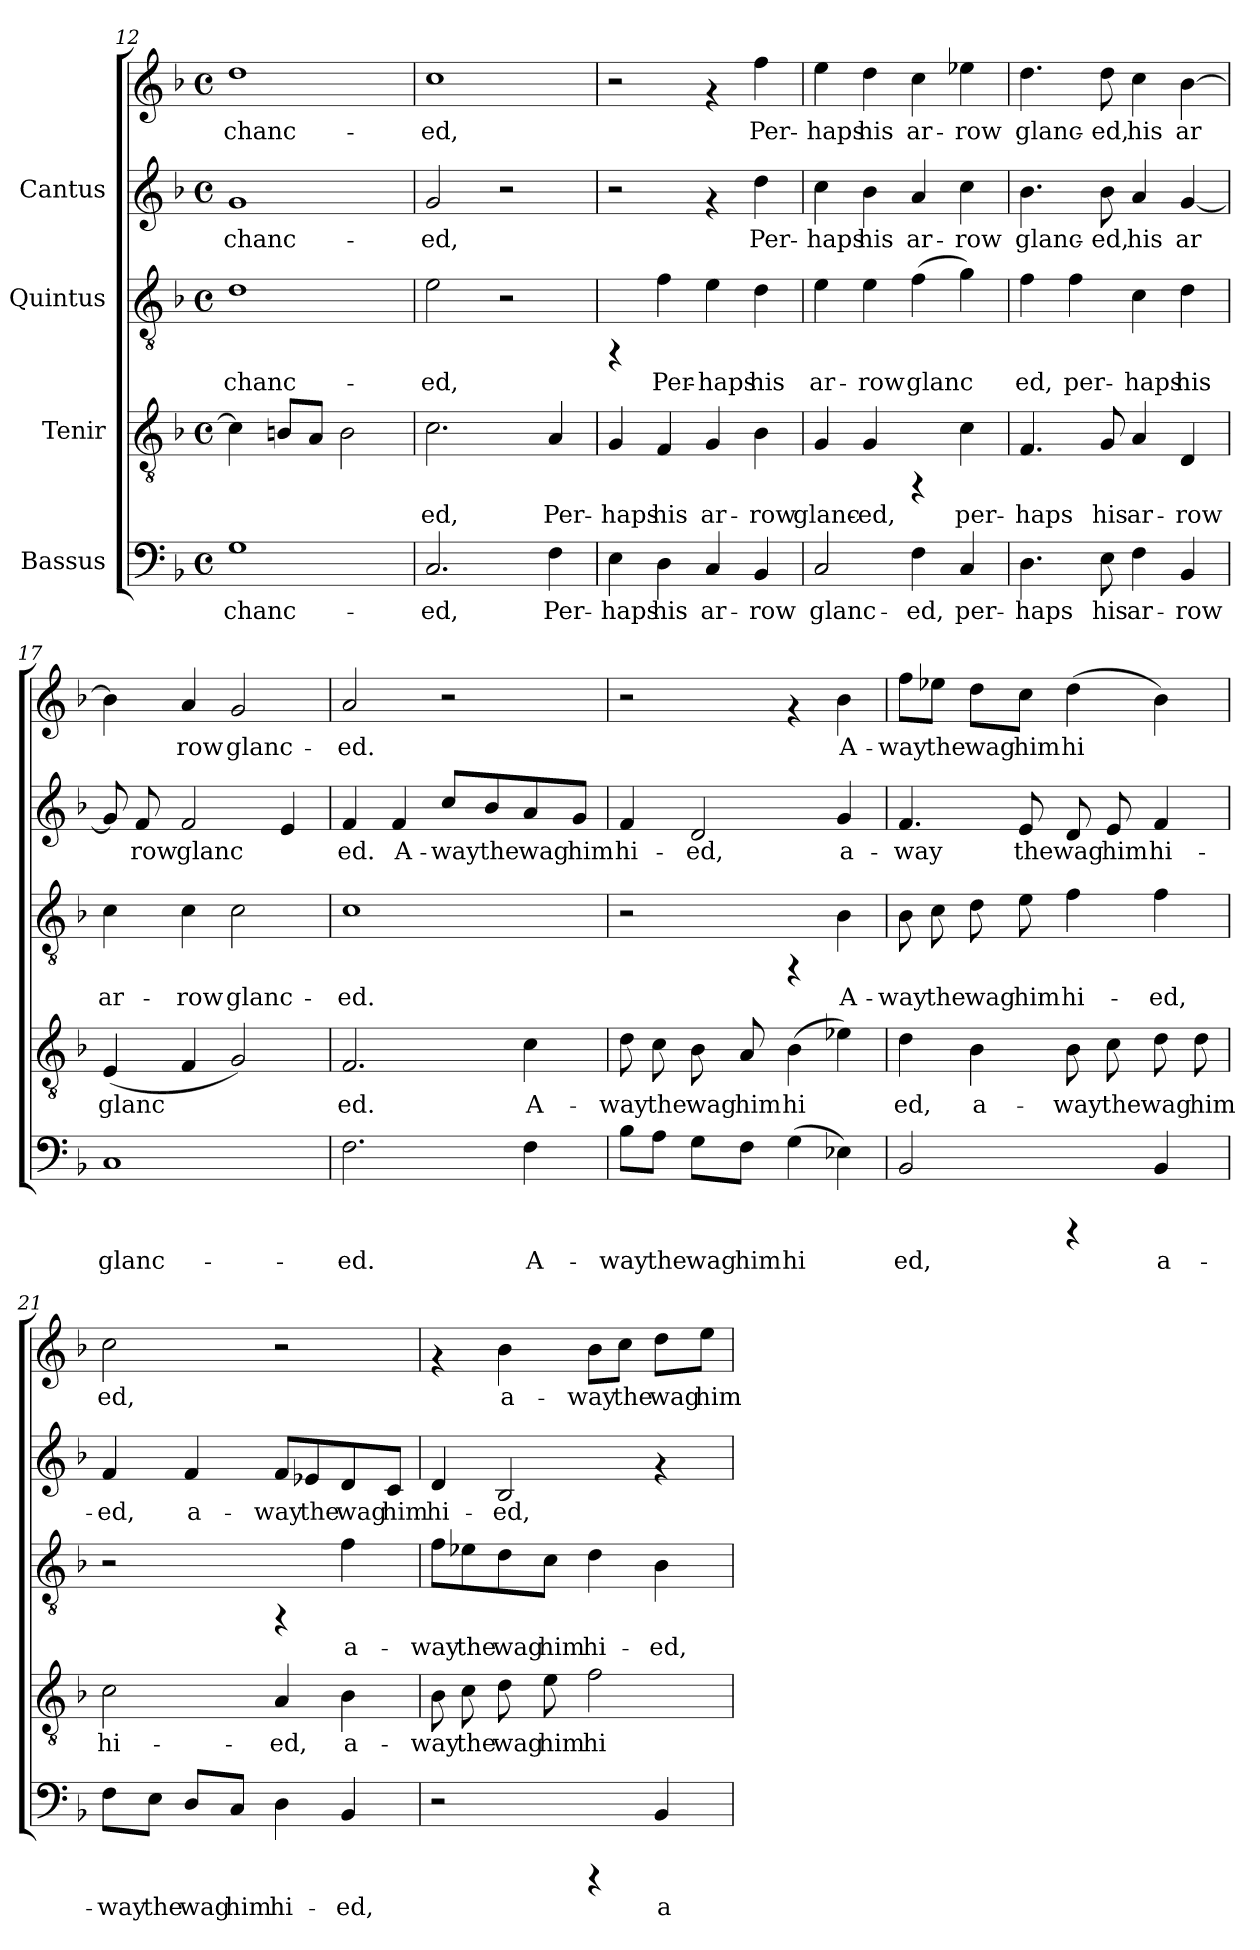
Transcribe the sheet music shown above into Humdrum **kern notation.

**kern	**text	**kern	**text	**kern	**text	**kern	**text	**kern	**text
*part4	*part4	*part3	*part3	*part2	*part2	*part1	*part1	*part1	*part1
*staff5	*staff5	*staff4	*staff4	*staff3	*staff3	*staff2	*staff2	*staff1	*staff1
*I"Bassus	*	*I"Tenir	*	*I"Quintus	*	*I"Cantus	*	*	*
*clefF4	*	*clefGv2	*	*clefGv2	*	*clefG2	*	*clefG2	*
*k[b-]	*	*k[b-]	*	*k[b-]	*	*k[b-]	*	*k[b-]	*
*F:	*	*F:	*	*F:	*	*F:	*	*F:	*
*M4/4	*	*M4/4	*	*M4/4	*	*M4/4	*	*M4/4	*
*met(c)	*	*met(c)	*	*met(c)	*	*met(c)	*	*met(c)	*
=12	=12	=12	=12	=12	=12	=12	=12	=12	=12
!	!LO:LY:b:cj	!	!	!	!LO:LY:b:cj	!	!LO:LY:b:cj	!	!LO:LY:b:cj
1G	chanc-	4c\]	.	1d	chanc-	1g	-chanc-	1dd	chanc-
.	.	8Bn/L	.	.	.	.	.	.	.
.	.	8A/J	.	.	.	.	.	.	.
.	.	2B\	.	.	.	.	.	.	.
=13	=13	=13	=13	=13	=13	=13	=13	=13	=13
!	!LO:LY:b:cj	!	!LO:LY:b:cj	!	!LO:LY:b:cj	!	!LO:LY:b:cj	!	!LO:LY:b:cj
2.C/	-ed,	2.c\	-ed,	2e\	-ed,	2g/	ed,	1cc	-ed,
.	.	.	.	2r	.	2r	.	.	.
!	!LO:LY:b:cj	!	!LO:LY:b:cj	!	!	!	!	!	!
4F\	Per-	4A/	Per-	.	.	.	.	.	.
=14	=14	=14	=14	=14	=14	=14	=14	=14	=14
!	!LO:LY:b:cj	!	!LO:LY:b:cj	!	!	!	!	!	!
4E\	-haps	4G/	-haps	4rFF	.	2r	.	2r	.
!	!LO:LY:b:cj	!	!LO:LY:b:cj	!	!LO:LY:b:cj	!	!	!	!
4D\	his	4F/	his	4f\	Per-	.	.	.	.
!	!LO:LY:b:cj	!	!LO:LY:b:cj	!	!LO:LY:b:cj	!	!	!	!
4C/	ar-	4G/	ar-	4e\	-haps	4rf	.	4rf	.
!	!LO:LY:b:cj	!	!LO:LY:b:cj	!	!LO:LY:b:cj	!	!LO:LY:b:cj	!	!LO:LY:b:cj
4BB-/	-row	4B-\	-row	4d\	his	4dd\	-Per-	4ff\	Per-
=15	=15	=15	=15	=15	=15	=15	=15	=15	=15
!	!LO:LY:b:cj	!	!LO:LY:b:cj	!	!LO:LY:b:cj	!	!LO:LY:b:cj	!	!LO:LY:b:cj
2C/	glanc-	4G/	glanc-	4e\	ar-	4cc\	haps	4ee\	-haps
!	!	!	!LO:LY:b:cj	!	!LO:LY:b:cj	!	!LO:LY:b:cj	!	!LO:LY:b:cj
.	.	4G/	-ed,	4e\	-row	4b-\	his	4dd\	his
!	!LO:LY:b:cj	!	!	!	!LO:LY:b:cj	!	!LO:LY:b:cj	!	!LO:LY:b:cj
4F\	-ed,	4rFF	.	(>4f\	glanc-	4a/	ar-	4cc\	ar-
!	!LO:LY:b:cj	!	!LO:LY:b:cj	!	!LO:LY:b:cj	!	!LO:LY:b:cj	!	!LO:LY:b:cj
4C/	per-	4c\	per-	4g\)	--	4cc\	-row	4ee-X\	-row
!!LO:LB:g=z
=16	=16	=16	=16	=16	=16	=16	=16	=16	=16
!	!LO:LY:b:cj	!	!LO:LY:b:cj	!	!LO:LY:b:cj	!	!LO:LY:b:cj	!	!LO:LY:b:cj
4.D\	-haps	4.F/	-haps	4f\	-ed,	4.b-\	-glanc-	4.dd\	glanc-
!	!	!	!	!	!LO:LY:b:cj	!	!	!	!
.	.	.	.	4f\	per-	.	.	.	.
!	!LO:LY:b:cj	!	!LO:LY:b:cj	!	!	!	!LO:LY:b:cj	!	!LO:LY:b:cj
8E\	his	8G/	his	.	.	8b-\	-ed,	8dd\	-ed,
!	!LO:LY:b:cj	!	!LO:LY:b:cj	!	!LO:LY:b:cj	!	!LO:LY:b:cj	!	!LO:LY:b:cj
4F\	ar-	4A/	ar-	4c\	-haps	4a/	his	4cc\	his
!	!LO:LY:b:cj	!	!LO:LY:b:cj	!	!LO:LY:b:cj	!	!LO:LY:b:cj	!	!LO:LY:b:cj
4BB-/	-row	4D/	-row	4d\	his	[<4g/	ar-	[>4b-\	ar-
=17	=17	=17	=17	=17	=17	=17	=17	=17	=17
!	!LO:LY:b:cj	!	!LO:LY:b:cj	!	!LO:LY:b:cj	!	!LO:LY:b:cj	!	!LO:LY:b:cj
1C	glanc-	(<4E/	glanc-	4c\	ar-	8g/]	-	4b-\]	-
!	!	!	!	!	!	!	!LO:LY:b:cj	!	!
.	.	.	.	.	.	8f/	row	.	.
!	!	!	!LO:LY:b:cj	!	!LO:LY:b:cj	!	!LO:LY:b:cj	!	!LO:LY:b:cj
.	.	4F/	--	4c\	-row	2f/	glanc-	4a/	row
!	!	!	!LO:LY:b:cj	!	!LO:LY:b:cj	!	!	!	!LO:LY:b:cj
.	.	2G/)	--	2c\	glanc-	.	.	2g/	glanc-
!	!	!	!	!	!	!	!LO:LY:b:cj	!	!
.	.	.	.	.	.	4e/	--	.	.
=18	=18	=18	=18	=18	=18	=18	=18	=18	=18
!	!LO:LY:b:cj	!	!LO:LY:b:cj	!	!LO:LY:b:cj	!	!LO:LY:b:cj	!	!LO:LY:b:cj
2.F\	-ed.	2.F/	-ed.	1c	-ed.	4f/	ed.	2a/	-ed.
!	!	!	!	!	!	!	!LO:LY:b:cj	!	!
.	.	.	.	.	.	4f/	A-	.	.
!	!	!	!	!	!	!	!LO:LY:b:cj	!	!
.	.	.	.	.	.	8cc/L	-way	2r	.
!	!	!	!	!	!	!	!LO:LY:b:cj	!	!
.	.	.	.	.	.	8b-/	the	.	.
!	!LO:LY:b:cj	!	!LO:LY:b:cj	!	!	!	!LO:LY:b:cj	!	!
4F\	A-	4c\	A-	.	.	8a/	wag	.	.
!	!	!	!	!	!	!	!LO:LY:b:cj	!	!
.	.	.	.	.	.	8g/J	him	.	.
=19	=19	=19	=19	=19	=19	=19	=19	=19	=19
!	!LO:LY:b:cj	!	!LO:LY:b:cj	!	!	!	!LO:LY:b:cj	!	!
8B-\L	-way	8d\	-way	2r	.	4f/	-hi-	2r	.
!	!LO:LY:b:cj	!	!LO:LY:b:cj	!	!	!	!	!	!
8A\J	the	8c\	the	.	.	.	.	.	.
!	!LO:LY:b:cj	!	!LO:LY:b:cj	!	!	!	!LO:LY:b:cj	!	!
8G\L	wag	8B-\	wag	.	.	2d/	-ed,	.	.
!	!LO:LY:b:cj	!	!LO:LY:b:cj	!	!	!	!	!	!
8F\J	him	8A/	him	.	.	.	.	.	.
!	!LO:LY:b:cj	!	!LO:LY:b:cj	!	!	!	!	!	!
(>4G\	hi-	(>4B-\	hi-	4rFF	.	.	.	4rf	.
!	!LO:LY:b:cj	!	!LO:LY:b:cj	!	!LO:LY:b:cj	!	!LO:LY:b:cj	!	!LO:LY:b:cj
4E-X\)	--	4e-X\)	--	4B-\	A-	4g/	a-	4b-\	A-
!!LO:LB:g=z
=20	=20	=20	=20	=20	=20	=20	=20	=20	=20
!	!LO:LY:b:cj	!	!LO:LY:b:cj	!	!LO:LY:b:cj	!	!LO:LY:b:cj	!	!LO:LY:b:cj
2BB-/	-ed,	4d\	-ed,	8B-\	-way	4.f/	-way	8ff\L	-way
!	!	!	!	!	!LO:LY:b:cj	!	!	!	!LO:LY:b:cj
.	.	.	.	8c\	the	.	.	8ee-X\J	the
!	!	!	!LO:LY:b:cj	!	!LO:LY:b:cj	!	!	!	!LO:LY:b:cj
.	.	4B-\	a-	8d\	wag	.	.	8dd\L	wag
!	!	!	!	!	!LO:LY:b:cj	!	!LO:LY:b:cj	!	!LO:LY:b:cj
.	.	.	.	8e\	him	8e/	the	8cc\J	him
!	!	!	!LO:LY:b:cj	!	!LO:LY:b:cj	!	!LO:LY:b:cj	!	!LO:LY:b:cj
4rCCC	.	8B-\	-way	4f\	hi-	8d/	wag	(>4dd\	hi-
!	!	!	!LO:LY:b:cj	!	!	!	!LO:LY:b:cj	!	!
.	.	8c\	the	.	.	8e/	him	.	.
!	!LO:LY:b:cj	!	!LO:LY:b:cj	!	!LO:LY:b:cj	!	!LO:LY:b:cj	!	!LO:LY:b:cj
4BB-/	a-	8d\	wag	4f\	-ed,	4f/	hi-	4b-\)	--
!	!	!	!LO:LY:b:cj	!	!	!	!	!	!
.	.	8d\	him	.	.	.	.	.	.
=21	=21	=21	=21	=21	=21	=21	=21	=21	=21
!	!LO:LY:b:cj	!	!LO:LY:b:cj	!	!	!	!LO:LY:b:cj	!	!LO:LY:b:cj
8F\L	-way	2c\	hi-	2r	.	4f/	ed,	2cc\	-ed,
!	!LO:LY:b:cj	!	!	!	!	!	!	!	!
8E\J	the	.	.	.	.	.	.	.	.
!	!LO:LY:b:cj	!	!	!	!	!	!LO:LY:b:cj	!	!
8D/L	wag	.	.	.	.	4f/	a-	.	.
!	!LO:LY:b:cj	!	!	!	!	!	!	!	!
8C/J	him	.	.	.	.	.	.	.	.
!	!LO:LY:b:cj	!	!LO:LY:b:cj	!	!	!	!LO:LY:b:cj	!	!
4D\	hi-	4A/	-ed,	4rFF	.	8f/L	-way	2r	.
!	!	!	!	!	!	!	!LO:LY:b:cj	!	!
.	.	.	.	.	.	8e-X/	the	.	.
!	!LO:LY:b:cj	!	!LO:LY:b:cj	!	!LO:LY:b:cj	!	!LO:LY:b:cj	!	!
4BB-/	-ed,	4B-\	a-	4f\	a-	8d/	wag	.	.
!	!	!	!	!	!	!	!LO:LY:b:cj	!	!
.	.	.	.	.	.	8c/J	him	.	.
=22	=22	=22	=22	=22	=22	=22	=22	=22	=22
!	!	!	!LO:LY:b:cj	!	!LO:LY:b:cj	!	!LO:LY:b:cj	!	!
2r	.	8B-\	-way	8f\L	-way	4d/	hi-	4rf	.
!	!	!	!LO:LY:b:cj	!	!LO:LY:b:cj	!	!	!	!
.	.	8c\	the	8e-X\	the	.	.	.	.
!	!	!	!LO:LY:b:cj	!	!LO:LY:b:cj	!	!LO:LY:b:cj	!	!LO:LY:b:cj
.	.	8d\	wag	8d\	wag	2B-/	-ed,	4b-\	a-
!	!	!	!LO:LY:b:cj	!	!LO:LY:b:cj	!	!	!	!
.	.	8e\	him	8c\J	him	.	.	.	.
!	!	!	!LO:LY:b:cj	!	!LO:LY:b:cj	!	!	!	!LO:LY:b:cj
4rCCC	.	2f\	hi-	4d\	hi-	.	.	8b-\L	-way
!	!	!	!	!	!	!	!	!	!LO:LY:b:cj
.	.	.	.	.	.	.	.	8cc\J	the
!	!LO:LY:b:cj	!	!	!	!LO:LY:b:cj	!	!	!	!LO:LY:b:cj
4BB-/	a-	.	.	4B-\	-ed,	4rf	.	8dd\L	wag
!	!	!	!	!	!	!	!	!	!LO:LY:b:cj
.	.	.	.	.	.	.	.	8ee\J	him
=	=	=	=	=	=	=	=	=	=
*-	*-	*-	*-	*-	*-	*-	*-	*-	*-
